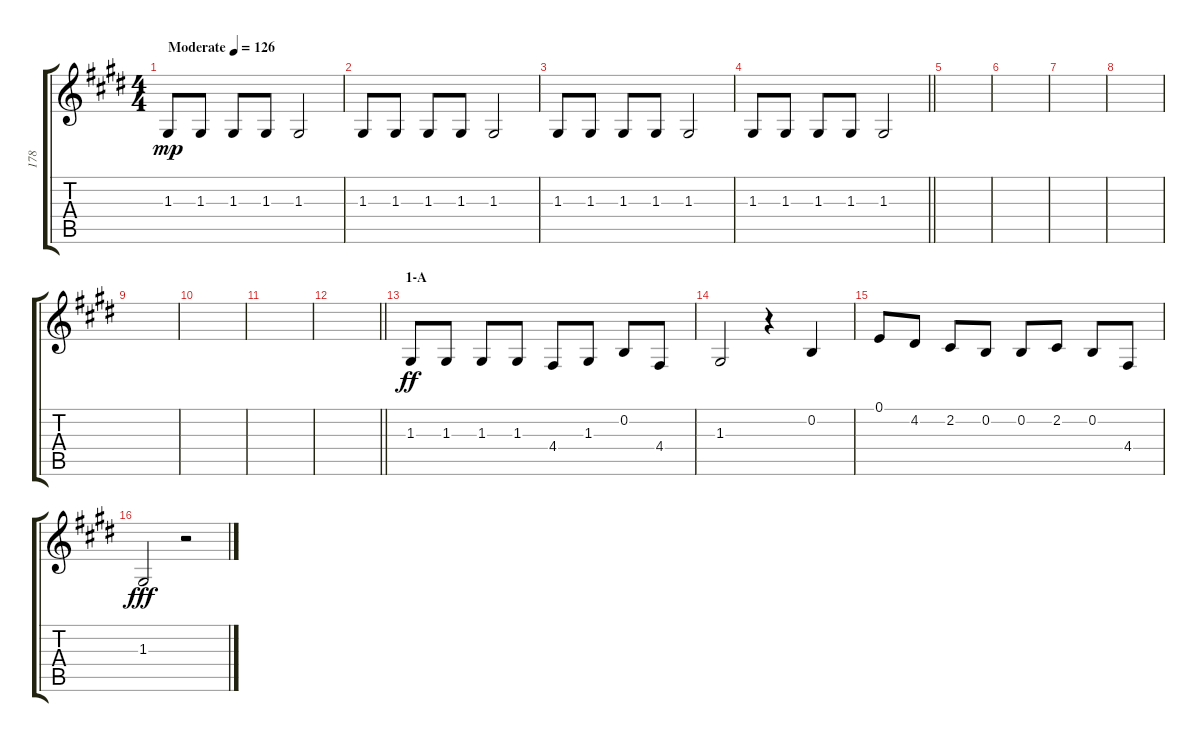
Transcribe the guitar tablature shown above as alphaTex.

\track ("178" "178") {instrument altosax}
\staff {score tabs}
\tuning (E4 B3 G3 D3 A2 E2) {hide}
\ts (4 4)
\tempo (126 "Moderate")
\clef g2
\ks e
1.3.8{dy mp instrument altosax} 1.3.8 1.3.8 1.3.8 1.3.2 |
1.3.8 1.3.8 1.3.8 1.3.8 1.3.2 |
1.3.8 1.3.8 1.3.8 1.3.8 1.3.2 |
\barLineRight lightlight
1.3.8 1.3.8 1.3.8 1.3.8 1.3.2 |
|
|
|
|
|
|
|
\barLineRight lightlight
|
\section ("" "1-A")
1.3.8{dy ff} 1.3.8 1.3.8 1.3.8 4.4.8 1.3.8 0.2.8 4.4.8 |
1.3.2 r.4 0.2.4 |
0.1.8 4.2.8 2.2.8 0.2.8 0.2.8 2.2.8 0.2.8 4.4.8 |
1.3.2{dy fff} r.2
